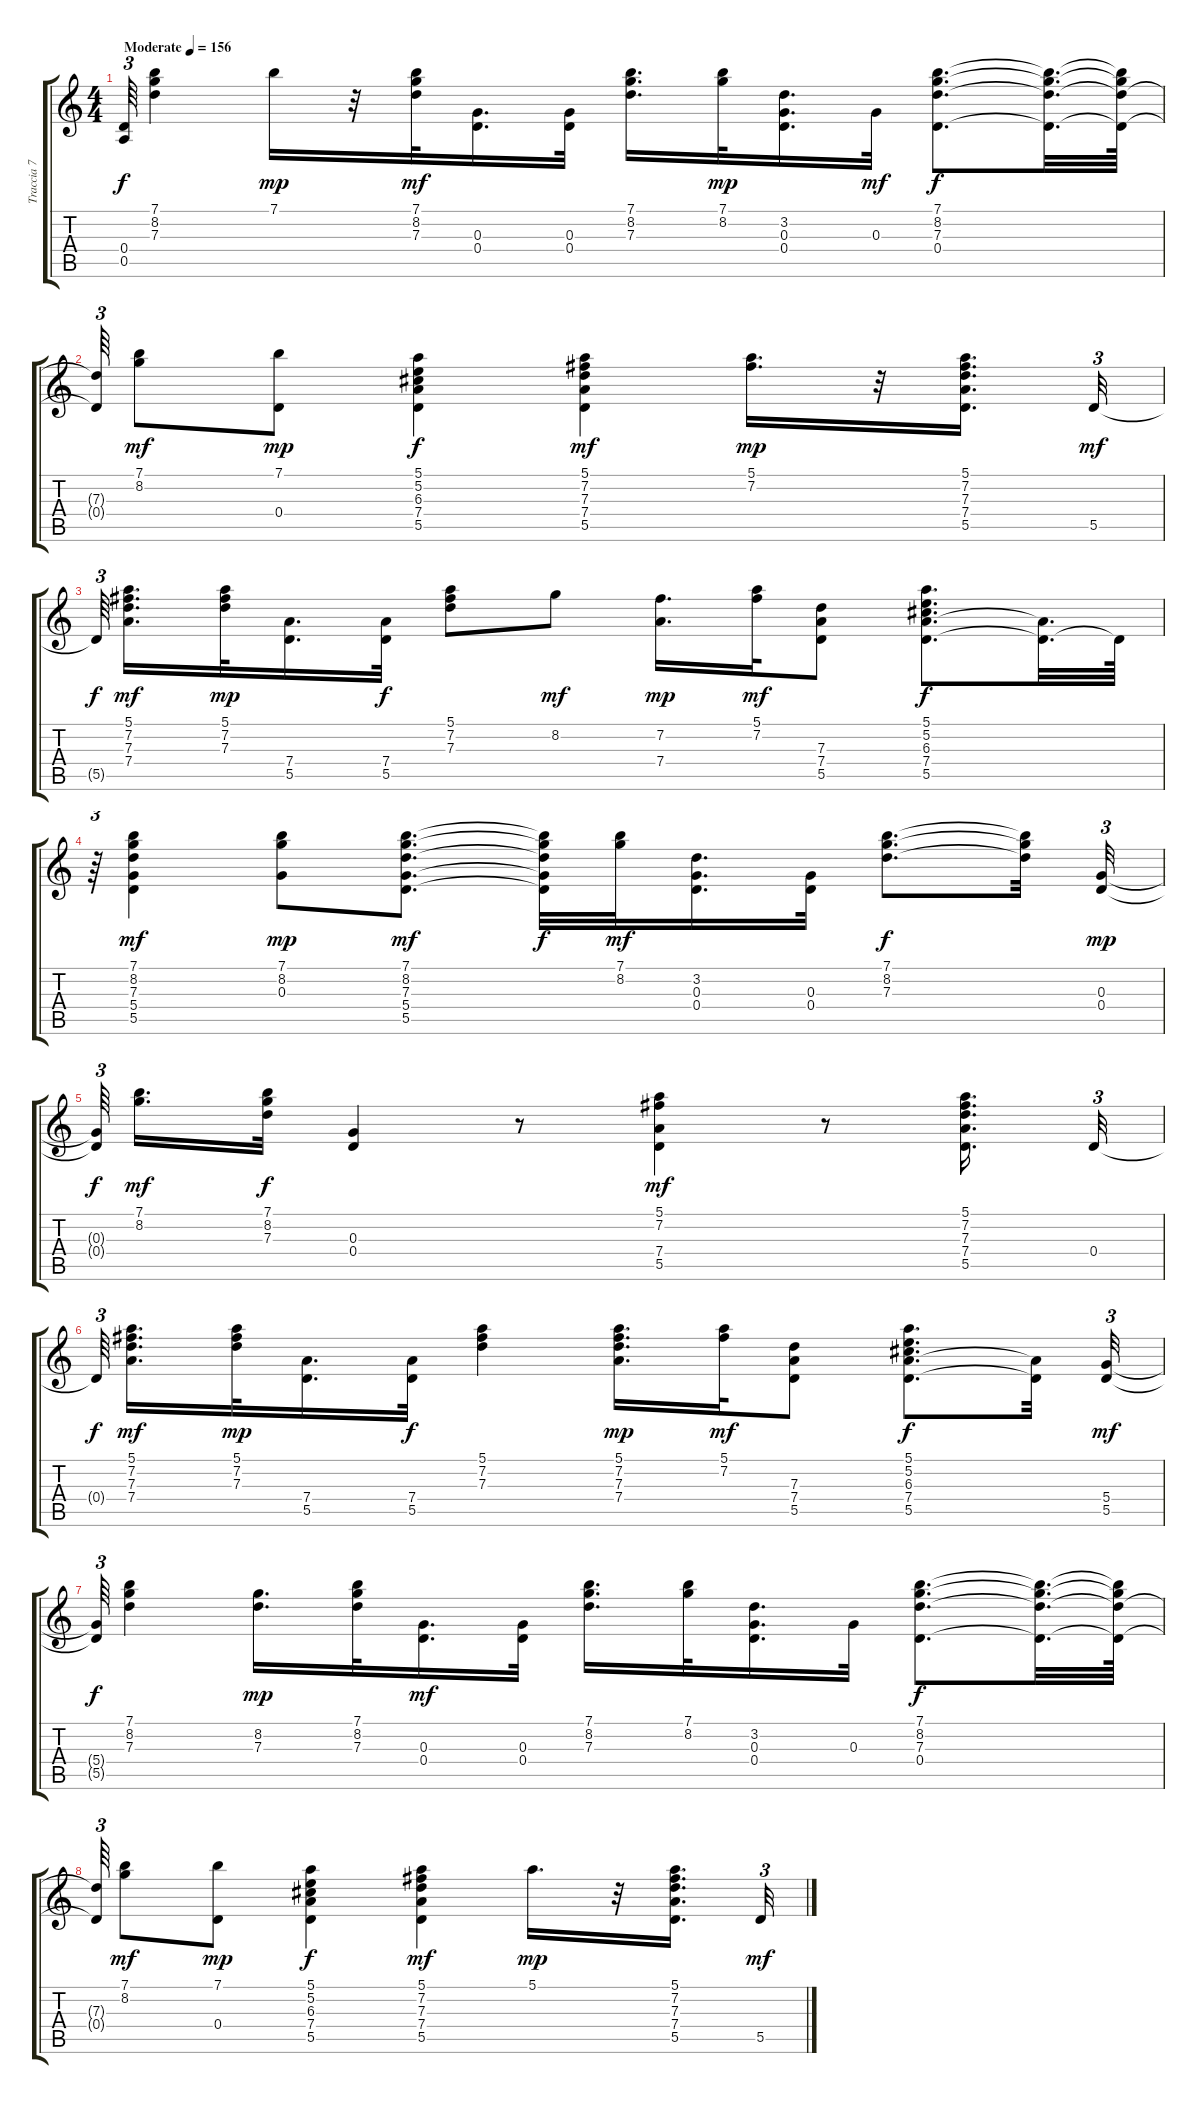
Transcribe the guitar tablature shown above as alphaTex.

\track ("Traccia 7" "Traccia 7") {instrument acousticguitarsteel}
\staff {score tabs}
\tuning (E4 B3 G3 D3 A2 E2) {hide}
\ts (4 4)
\tempo (156 "Moderate")
\clef g2
\ks c
(0.4 0.5).64{tu (3 2) dy f instrument acousticguitarsteel} (7.1 8.2 7.3).4 7.1.16{dy mp} r.32 (7.1 8.2 7.3).32{dy mf} (0.3 0.4).16{d} (0.3 0.4).32 (7.1 8.2 7.3).16{d} (7.1 8.2).32{dy mp} (3.2 0.3 0.4).16{d} 0.3.32{dy mf} (7.1 8.2 7.3 0.4).8{d dy f} (7.1{t} 8.2{t} 7.3{t} 0.4{t}).32{d} (7.1{t} 8.2{t} 7.3{t} 0.4{t}).64 |
(7.3{t} 0.4{t}).64{tu (3 2)} (7.1 8.2).8{dy mf} (7.1 0.4).8{dy mp} (5.1 5.2 6.3 7.4 5.5).4{dy f} (5.1 7.2 7.3 7.4 5.5).4{dy mf} (5.1 7.2).16{d dy mp} r.32 (5.1 7.2 7.3 7.4 5.5).16{d} 5.5.32{tu (3 2) dy mf} |
5.5{t}.64{tu (3 2) dy f beam splitsecondary} (5.1 7.2 7.3 7.4).16{d dy mf} (5.1 7.2 7.3).32{dy mp} (7.4 5.5).16{d} (7.4 5.5).32{dy f} (5.1 7.2 7.3).8 8.2.8{dy mf} (7.2 7.4).16{d dy mp} (5.1 7.2).32{dy mf} (7.3 7.4 5.5).8 (5.1 5.2 6.3 7.4 5.5).8{d dy f} (7.4{t} 5.5{t}).32{d} 5.5{t}.64 |
r.64{tu (3 2)} (7.1 8.2 7.3 5.4 5.5).4{dy mf} (7.1 8.2 0.3).8{dy mp} (7.1 8.2 7.3 5.4 5.5).8{d dy mf} (7.1{t} 8.2{t} 7.3{t} 5.4{t} 5.5{t}).32{dy f} (7.1 8.2).32{dy mf} (3.2 0.3 0.4).16{d} (0.3 0.4).32 (7.1 8.2 7.3).8{d dy f} (7.1{t} 8.2{t} 7.3{t}).32 (0.3 0.4).32{tu (3 2) dy mp} |
(0.3{t} 0.4{t}).64{tu (3 2) dy f beam splitsecondary} (7.1 8.2).16{d dy mf} (7.1 8.2 7.3).32{dy f} (0.3 0.4).4 r.8 (5.1 7.2 7.4 5.5).4{dy mf} r.8 (5.1 7.2 7.3 7.4 5.5).16{d} 0.4.32{tu (3 2)} |
0.4{t}.64{tu (3 2) dy f beam splitsecondary} (5.1 7.2 7.3 7.4).16{d dy mf} (5.1 7.2 7.3).32{dy mp} (7.4 5.5).16{d} (7.4 5.5).32{dy f} (5.1 7.2 7.3).4 (5.1 7.2 7.3 7.4).16{d dy mp} (5.1 7.2).32{dy mf volume 6} (7.3 7.4 5.5).8 (5.1 5.2 6.3 7.4 5.5).8{d dy f} (7.4{t} 5.5{t}).32 (5.4 5.5).32{tu (3 2) dy mf} |
(5.4{t} 5.5{t}).64{tu (3 2) dy f} (7.1 8.2 7.3).4 (8.2 7.3).16{d dy mp} (7.1 8.2 7.3).32{volume 6} (0.3 0.4).16{d dy mf} (0.3 0.4).32 (7.1 8.2 7.3).16{d} (7.1 8.2).32 (3.2 0.3 0.4).16{d} 0.3.32 (7.1 8.2 7.3 0.4).8{d dy f} (7.1{t} 8.2{t} 7.3{t} 0.4{t}).32{d} (7.1{t} 8.2{t} 7.3{t} 0.4{t}).64 |
(7.3{t} 0.4{t}).64{tu (3 2)} (7.1 8.2).8{dy mf volume 6} (7.1 0.4).8{dy mp} (5.1 5.2 6.3 7.4 5.5).4{dy f} (5.1 7.2 7.3 7.4 5.5).4{dy mf} 5.1.16{d dy mp volume 6} r.32 (5.1 7.2 7.3 7.4 5.5).16{d} 5.5.32{tu (3 2) dy mf}
